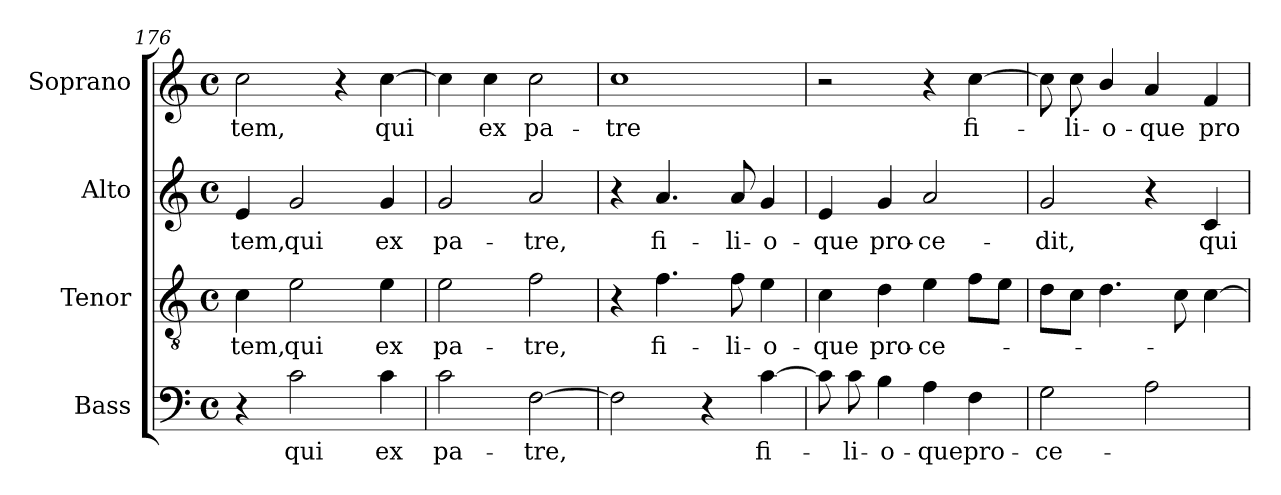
**kern	**text	**kern	**text	**kern	**text	**kern	**text
*part4	*part4	*part3	*part3	*part2	*part2	*part1	*part1
*staff4	*staff4	*staff3	*staff3	*staff2	*staff2	*staff1	*staff1
*I"Bass	*	*I"Tenor	*	*I"Alto	*	*I"Soprano	*
*I'B.	*	*I'T.	*	*I'A.	*	*I'S.	*
!!LO:LB:g=z
*clefF4	*	*clefGv2	*	*clefG2	*	*clefG2	*
*	*	*ITrd7c12	*	*	*	*	*
*k[]	*	*k[]	*	*k[]	*	*k[]	*
*C:	*	*C:	*	*C:	*	*C:	*
*M4/4	*	*M4/4	*	*M4/4	*	*M4/4	*
*met(c)	*	*met(c)	*	*met(c)	*	*met(c)	*
=176	=176	=176	=176	=176	=176	=176	=176
!	!	!	!LO:LY:b:color=#000000	!	!	!	!
!	!	!	!	!	!LO:LY:b:color=#000000	!	!
!	!	!	!	!	!	!	!LO:LY:b:color=#000000
4r	.	4Ci\	-tem,	4ei/	tem,	2cci\	-tem,
!	!LO:LY:b:color=#000000	!	!	!	!	!	!
!	!	!	!LO:LY:b:color=#000000	!	!	!	!
!	!	!	!	!	!LO:LY:b:color=#000000	!	!
2ci\	qui	2Ei\	qui	2gi/	qui	.	.
.	.	.	.	.	.	4r	.
!	!LO:LY:b:color=#000000	!	!	!	!	!	!
!	!	!	!LO:LY:b:color=#000000	!	!	!	!
!	!	!	!	!	!LO:LY:b:color=#000000	!	!
!	!	!	!	!	!	!	!LO:LY:b:color=#000000
4ci\	ex	4Ei\	ex	4gi/	ex	[4cci\	qui
=177	=177	=177	=177	=177	=177	=177	=177
!	!LO:LY:b:color=#000000	!	!	!	!	!	!
!	!	!	!LO:LY:b:color=#000000	!	!	!	!
!	!	!	!	!	!LO:LY:b:color=#000000	!	!
2ci\	pa-	2Ei\	pa-	2gi/	pa-	4cci\]	.
!	!	!	!	!	!	!	!LO:LY:b:color=#000000
.	.	.	.	.	.	4cci\	ex
!	!LO:LY:b:color=#000000	!	!	!	!	!	!
!	!	!	!LO:LY:b:color=#000000	!	!	!	!
!	!	!	!	!	!LO:LY:b:color=#000000	!	!
!	!	!	!	!	!	!	!LO:LY:b:color=#000000
[2Fi\	-tre,	2Fi\	-tre,	2ai/	-tre,	2cci\	pa-
=178	=178	=178	=178	=178	=178	=178	=178
!	!	!	!	!	!	!	!LO:LY:b:color=#000000
2Fi\]	.	4r	.	4r	.	1cci	-tre
!	!	!	!LO:LY:b:color=#000000	!	!	!	!
!	!	!	!	!	!LO:LY:b:color=#000000	!	!
.	.	4.Fi\	fi-	4.ai/	fi-	.	.
4r	.	.	.	.	.	.	.
!	!	!	!LO:LY:b:color=#000000	!	!	!	!
!	!	!	!	!	!LO:LY:b:color=#000000	!	!
.	.	8Fi\	-li-	8ai/	-li-	.	.
!	!LO:LY:b:color=#000000	!	!	!	!	!	!
!	!	!	!LO:LY:b:color=#000000	!	!	!	!
!	!	!	!	!	!LO:LY:b:color=#000000	!	!
[4ci\	fi-	4Ei\	-o-	4gi/	-o-	.	.
=179	=179	=179	=179	=179	=179	=179	=179
!	!	!	!LO:LY:b:color=#000000	!	!	!	!
!	!	!	!	!	!LO:LY:b:color=#000000	!	!
8ci\]	.	4Ci\	-que	4ei/	-que	2r	.
!	!LO:LY:b:color=#000000	!	!	!	!	!	!
8ci\	-li-	.	.	.	.	.	.
!	!LO:LY:b:color=#000000	!	!	!	!	!	!
!	!	!	!LO:LY:b:color=#000000	!	!	!	!
!	!	!	!	!	!LO:LY:b:color=#000000	!	!
4Bi\	-o-	4Di\	pro-	4gi/	pro-	.	.
!	!LO:LY:b:color=#000000	!	!	!	!	!	!
!	!	!	!LO:LY:b:color=#000000	!	!	!	!
!	!	!	!	!	!LO:LY:b:color=#000000	!	!
4Ai\	-que	4Ei\	-ce-	2ai/	-ce-	4r	.
!	!LO:LY:b:color=#000000	!	!	!	!	!	!
!	!	!	!	!	!	!	!LO:LY:b:color=#000000
4Fi\	pro-	8Fi\L	.	.	.	[4cci\	fi-
.	.	8Ei\J	.	.	.	.	.
=180	=180	=180	=180	=180	=180	=180	=180
!	!LO:LY:b:color=#000000	!	!	!	!	!	!
!	!	!	!	!	!LO:LY:b:color=#000000	!	!
2Gi\	-ce-	8Di\L	.	2gi/	-dit,	8cci\]	.
!	!	!	!	!	!	!	!LO:LY:b:color=#000000
.	.	8Ci\J	.	.	.	8cci\	-li-
!	!	!	!	!	!	!	!LO:LY:b:color=#000000
.	.	4.Di\	.	.	.	4bi/	-o-
!	!	!	!	!	!	!	!LO:LY:b:color=#000000
2Ai\	.	.	.	4r	.	4ai/	-que
.	.	8Ci\	.	.	.	.	.
!	!	!	!	!	!LO:LY:b:color=#000000	!	!
!	!	!	!	!	!	!	!LO:LY:b:color=#000000
.	.	[4Ci\	.	4ci/	qui	4fi/	pro-
=	=	=	=	=	=	=	=
*-	*-	*-	*-	*-	*-	*-	*-
